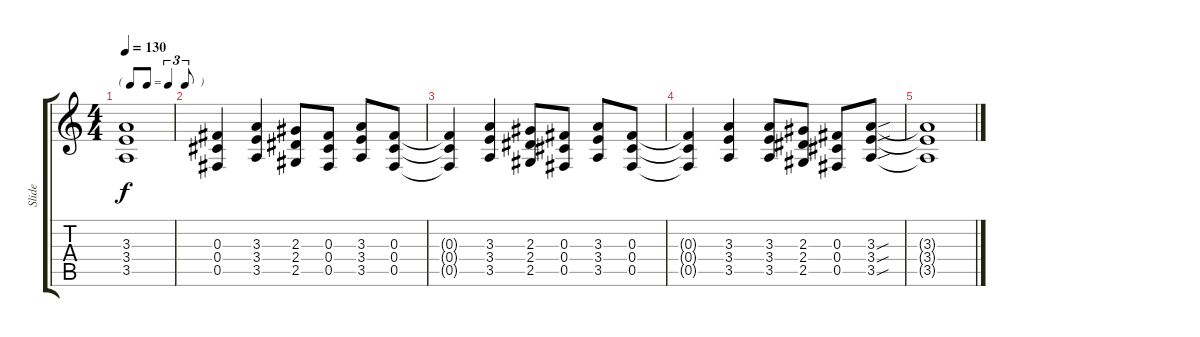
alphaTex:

\track ("Slide" "Slide") {instrument overdrivenguitar}
\staff {score tabs}
\tuning (Db4 Bb3 Gb3 Db3 Gb2 Db2) {hide}
\ts (4 4)
\tf triplet8th
\tempo 130
\clef g2
\ks c
(3.3{t} 3.4{t} 3.5{t}).1{dy f} |
(0.3 0.4 0.5).4 (3.3 3.4 3.5).4 (2.3 2.4 2.5).8 (0.3 0.4 0.5).8 (3.3 3.4 3.5).8 (0.3 0.4 0.5).8 |
(0.3{t} 0.4{t} 0.5{t}).4 (3.3 3.4 3.5).4 (2.3 2.4 2.5).8 (0.3 0.4 0.5).8 (3.3 3.4 3.5).8 (0.3 0.4 0.5).8 |
(0.3{t} 0.4{t} 0.5{t}).4 (3.3 3.4 3.5).4 (3.3 3.4 3.5).8 (2.3 2.4 2.5).8 (0.3 0.4 0.5).8 (3.3{sou} 3.4{sou} 3.5{sou}).8 |
(3.3{t} 3.4{t} 3.5{t}).1
